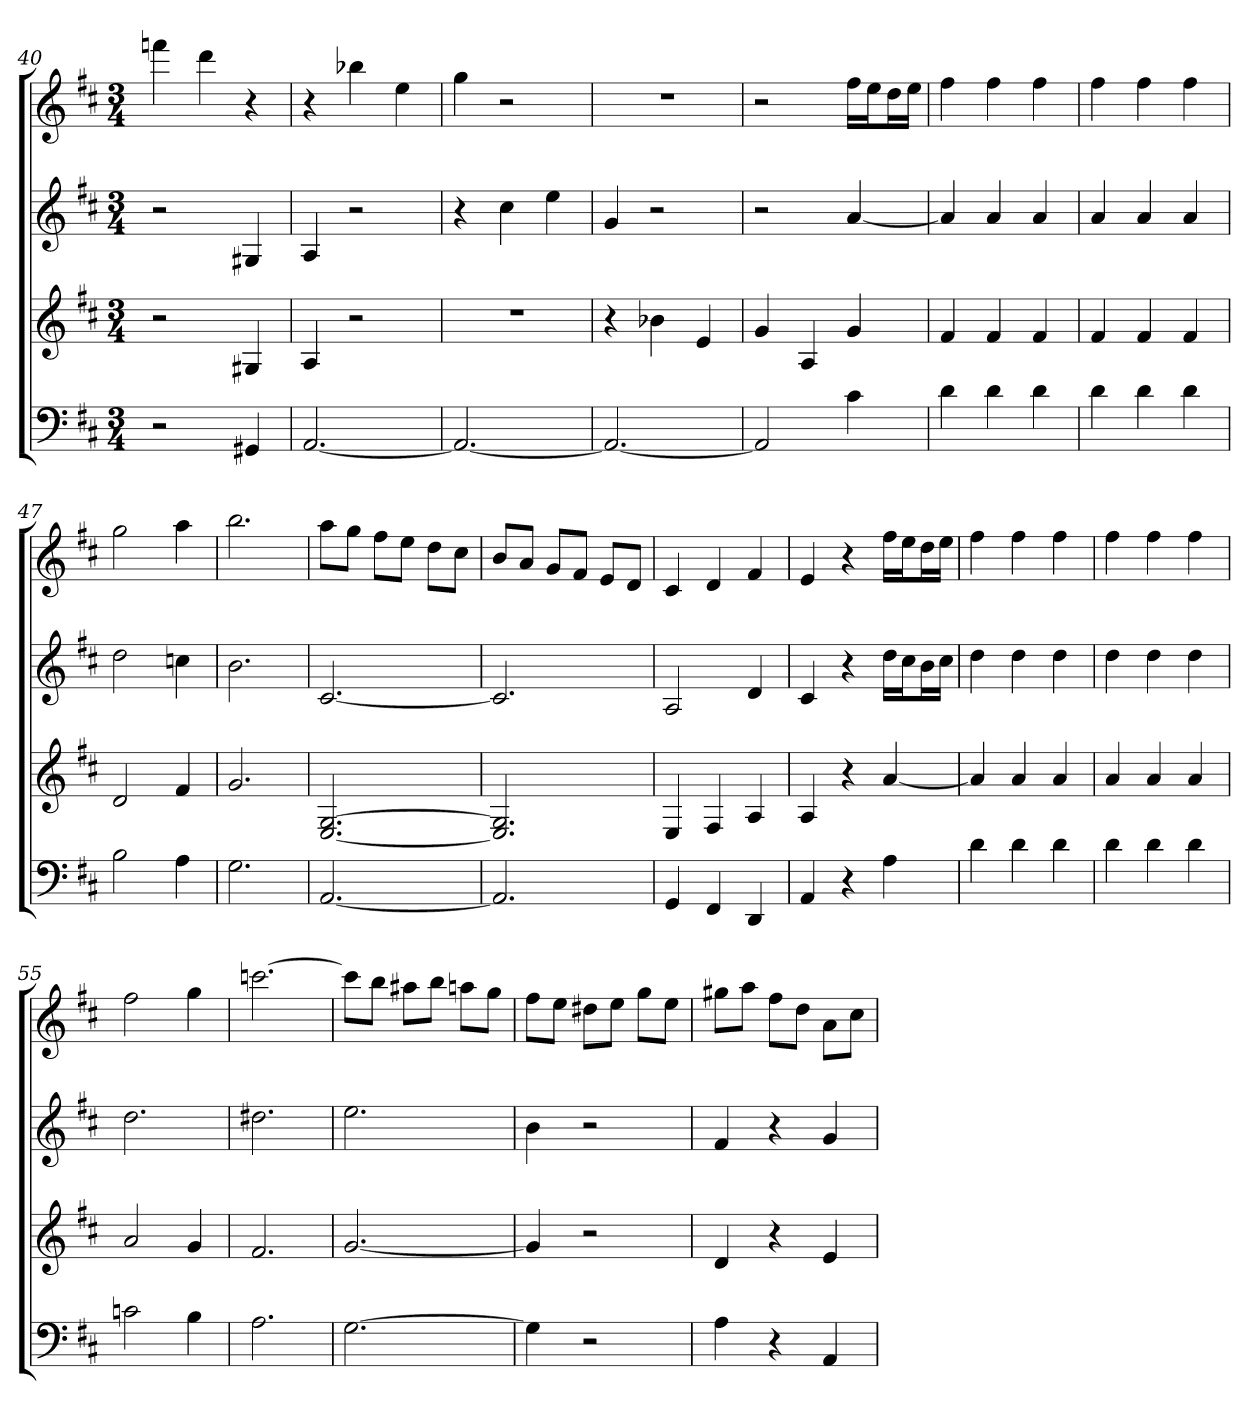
**kern	**kern	**kern	**kern
*part4	*part3	*part2	*part1
*staff4	*staff3	*staff2	*staff1
*k[f#c#]	*k[f#c#]	*k[f#c#]	*k[f#c#]
*D:	*D:	*D:	*D:
*M3/4	*M3/4	*M3/4	*M3/4
=40	=40	=40	=40
2r	2r	2r	4fffn
.	.	.	4ddd
4GG#X	4G#X	4G#X	4r
=41	=41	=41	=41
[2.AA	4A	4A	4r
.	2r	2r	4bb-X
.	.	.	4ee
=42	=42	=42	=42
2.AA_	2.r	4r	4gg
.	.	4cc#	2r
.	.	4ee	.
=43	=43	=43	=43
2.AA_	4r	4g	2.r
.	4b-X	2r	.
.	4e	.	.
=44	=44	=44	=44
2AA]	4g	2r	2r
.	4A	.	.
4c#	4g	[4a	16ff#LL
.	.	.	16eeJ
.	.	.	16ddL
.	.	.	16eeJJ
=45	=45	=45	=45
4d	4f#	4a]	4ff#
4d	4f#	4a	4ff#
4d	4f#	4a	4ff#
=46	=46	=46	=46
4d	4f#	4a	4ff#
4d	4f#	4a	4ff#
4d	4f#	4a	4ff#
=47	=47	=47	=47
2B	2d	2dd	2gg
4A	4f#	4ccn	4aa
=48	=48	=48	=48
2.G	2.g	2.b	2.bb
=49	=49	=49	=49
[2.AA	[2.E [2.G	[2.c#	8aaL
.	.	.	8ggJ
.	.	.	8ff#L
.	.	.	8eeJ
.	.	.	8ddL
.	.	.	8cc#J
=50	=50	=50	=50
2.AA]	2.E] 2.G]	2.c#]	8bL
.	.	.	8aJ
.	.	.	8gL
.	.	.	8f#J
.	.	.	8eL
.	.	.	8dJ
=51	=51	=51	=51
4GG	4E	2A	4c#
4FF#	4F#	.	4d
4DD	4A	4d	4f#
=52	=52	=52	=52
4AA	4A	4c#	4e
4r	4r	4r	4r
4A	[4a	16ddLL	16ff#LL
.	.	16cc#J	16eeJ
.	.	16bL	16ddL
.	.	16cc#JJ	16eeJJ
=53	=53	=53	=53
4d	4a]	4dd	4ff#
4d	4a	4dd	4ff#
4d	4a	4dd	4ff#
=54	=54	=54	=54
4d	4a	4dd	4ff#
4d	4a	4dd	4ff#
4d	4a	4dd	4ff#
=55	=55	=55	=55
2cn	2a	2.dd	2ff#
4B	4g	.	4gg
=56	=56	=56	=56
2.A	2.f#	2.dd#X	[2.cccn
=57	=57	=57	=57
[2.G	[2.g	2.ee	8cccL]
.	.	.	8bbJ
.	.	.	8aa#XL
.	.	.	8bbJ
.	.	.	8aanL
.	.	.	8ggJ
=58	=58	=58	=58
4G]	4g]	4b	8ff#L
.	.	.	8eeJ
2r	2r	2r	8dd#XL
.	.	.	8eeJ
.	.	.	8ggL
.	.	.	8eeJ
=59	=59	=59	=59
4A	4d	4f#	8gg#XL
.	.	.	8aaJ
4r	4r	4r	8ff#L
.	.	.	8ddJ
4AA	4e	4g	8aL
.	.	.	8cc#J
=	=	=	=
*-	*-	*-	*-
